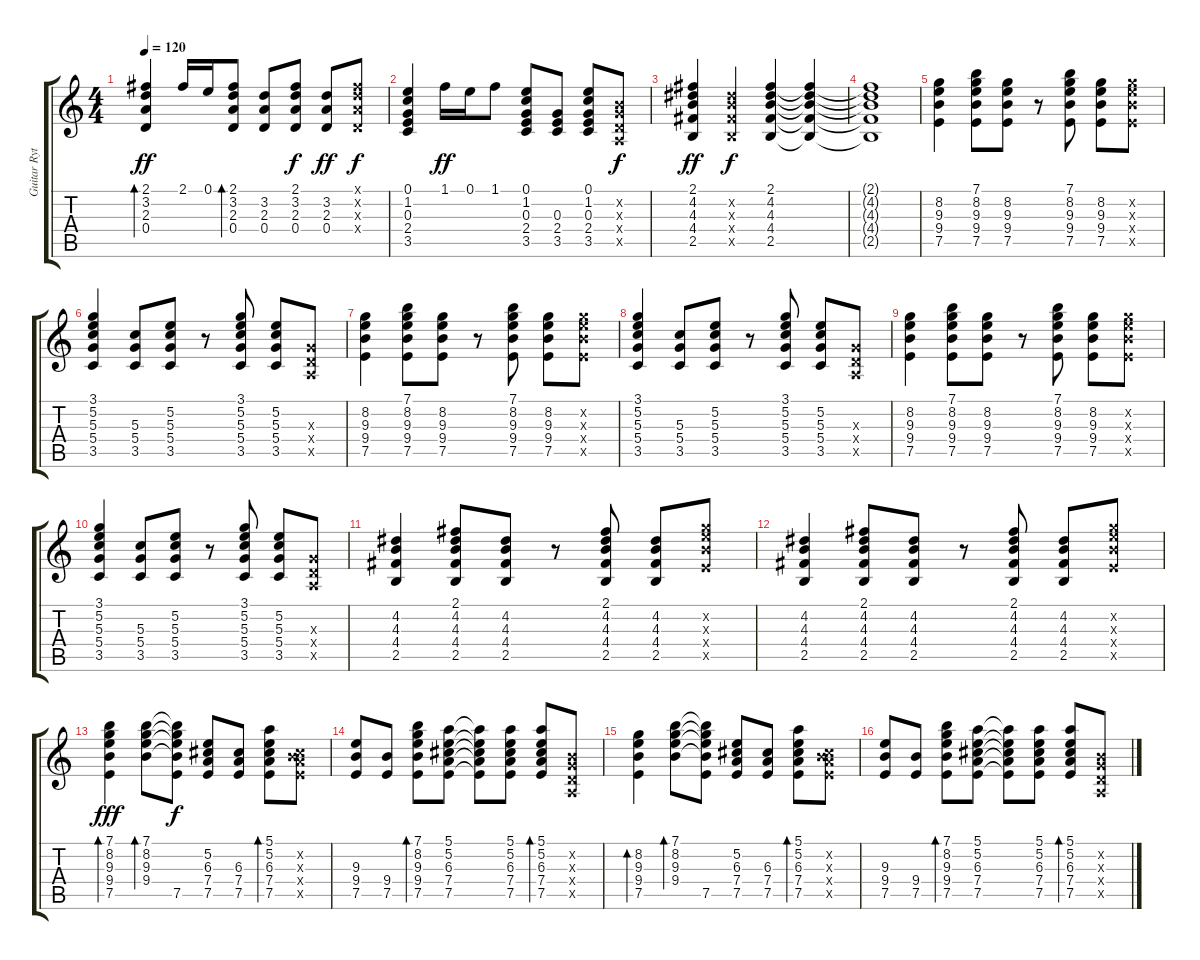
\track ("Guitar Rythm (pan +8)" "Guitar Ryt") {instrument acousticguitarsteel}
\staff {score tabs}
\tuning (E4 B3 G3 D3 A2 E2) {hide}
\ts (4 4)
\tempo 120
\clef g2
\ks c
(2.1 3.2 2.3 0.4).4{bd 60 dy ff} 2.1.16 0.1.16 (2.1 3.2 2.3 0.4).8{bd 60} (3.2 2.3 0.4).8 (2.1 3.2 2.3 0.4).8{dy f} (3.2 2.3 0.4).8{dy ff} (2.1{x} 3.2{x} 2.3{x} 0.4{x}).8{dy f} |
(0.1 1.2 0.3 2.4 3.5).4 1.1.16{dy ff} 0.1.16 1.1.8 (0.1 1.2 0.3 2.4 3.5).8 (0.3 2.4 3.5).8 (0.1 1.2 0.3 2.4 3.5).8 (0.2{x} 0.3{x} 0.4{x} 0.5{x}).8{dy f} |
(2.1 4.2 4.3 4.4 2.5).4{dy ff} (4.2{x} 4.3{x} 4.4{x} 2.5{x}).4{dy f} (2.1 4.2 4.3 4.4 2.5).4 (2.1{t} 4.2{t} 4.3{t} 4.4{t} 2.5{t}).4 |
(2.1{t} 4.2{t} 4.3{t} 4.4{t} 2.5{t}).1 |
(8.2 9.3 9.4 7.5).4 (7.1 8.2 9.3 9.4 7.5).8 (8.2 9.3 9.4 7.5).8 r.8 (7.1 8.2 9.3 9.4 7.5).8 (8.2 9.3 9.4 7.5).8 (8.2{x} 9.3{x} 9.4{x} 7.5{x}).8 |
(3.1 5.2 5.3 5.4 3.5).4 (5.3 5.4 3.5).8 (5.2 5.3 5.4 3.5).8 r.8 (3.1 5.2 5.3 5.4 3.5).8 (5.2 5.3 5.4 3.5).8 (0.3{x} 0.4{x} 0.5{x}).8 |
(8.2 9.3 9.4 7.5).4 (7.1 8.2 9.3 9.4 7.5).8 (8.2 9.3 9.4 7.5).8 r.8 (7.1 8.2 9.3 9.4 7.5).8 (8.2 9.3 9.4 7.5).8 (8.2{x} 9.3{x} 9.4{x} 7.5{x}).8 |
(3.1 5.2 5.3 5.4 3.5).4 (5.3 5.4 3.5).8 (5.2 5.3 5.4 3.5).8 r.8 (3.1 5.2 5.3 5.4 3.5).8 (5.2 5.3 5.4 3.5).8 (0.3{x} 0.4{x} 0.5{x}).8 |
(8.2 9.3 9.4 7.5).4 (7.1 8.2 9.3 9.4 7.5).8 (8.2 9.3 9.4 7.5).8 r.8 (7.1 8.2 9.3 9.4 7.5).8 (8.2 9.3 9.4 7.5).8 (8.2{x} 9.3{x} 9.4{x} 7.5{x}).8 |
(3.1 5.2 5.3 5.4 3.5).4 (5.3 5.4 3.5).8 (5.2 5.3 5.4 3.5).8 r.8 (3.1 5.2 5.3 5.4 3.5).8 (5.2 5.3 5.4 3.5).8 (0.3{x} 0.4{x} 0.5{x}).8 |
(4.2 4.3 4.4 2.5).4 (2.1 4.2 4.3 4.4 2.5).8 (4.2 4.3 4.4 2.5).8 r.8 (2.1 4.2 4.3 4.4 2.5).8 (4.2 4.3 4.4 2.5).8 (8.2{x} 9.3{x} 9.4{x} 7.5{x}).8 |
(4.2 4.3 4.4 2.5).4 (2.1 4.2 4.3 4.4 2.5).8 (4.2 4.3 4.4 2.5).8 r.8 (2.1 4.2 4.3 4.4 2.5).8 (4.2 4.3 4.4 2.5).8 (8.2{x} 9.3{x} 9.4{x} 7.5{x}).8 |
(7.1 8.2 9.3 9.4 7.5).4{bd 60 dy fff} (7.1 8.2 9.3 9.4).8{bd 30} (7.1{t} 8.2{t} 9.3{t} 9.4{t} 7.5).8{dy f} (5.2 6.3 7.4 7.5).8 (6.3 7.4 7.5).8 (5.1 5.2 6.3 7.4 7.5).8{bd 30} (0.2{x} 6.3{x} 7.4{x} 7.5{x}).8 |
(9.3 9.4 7.5).8 (9.4 7.5).8 (7.1 8.2 9.3 9.4 7.5).8{bd 30} (5.1 5.2 6.3 7.4 7.5).8 (5.1{t} 5.2{t} 6.3{t} 7.4{t} 7.5{t}).8 (5.1 5.2 6.3 7.4 7.5).8 (5.1 5.2 6.3 7.4 7.5).8{bd 30} (0.2{x} 0.3{x} 0.4{x} 0.5{x}).8 |
(8.2 9.3 9.4 7.5).4{bd 60} (7.1 8.2 9.3 9.4).8{bd 30} (7.1{t} 8.2{t} 9.3{t} 9.4{t} 7.5).8 (5.2 6.3 7.4 7.5).8 (6.3 7.4 7.5).8 (5.1 5.2 6.3 7.4 7.5).8{bd 30} (0.2{x} 6.3{x} 7.4{x} 7.5{x}).8 |
(9.3 9.4 7.5).8 (9.4 7.5).8 (7.1 8.2 9.3 9.4 7.5).8{bd 30} (5.1 5.2 6.3 7.4 7.5).8 (5.1{t} 5.2{t} 6.3{t} 7.4{t} 7.5{t}).8 (5.1 5.2 6.3 7.4 7.5).8 (5.1 5.2 6.3 7.4 7.5).8{bd 30} (0.2{x} 0.3{x} 0.4{x} 0.5{x}).8
